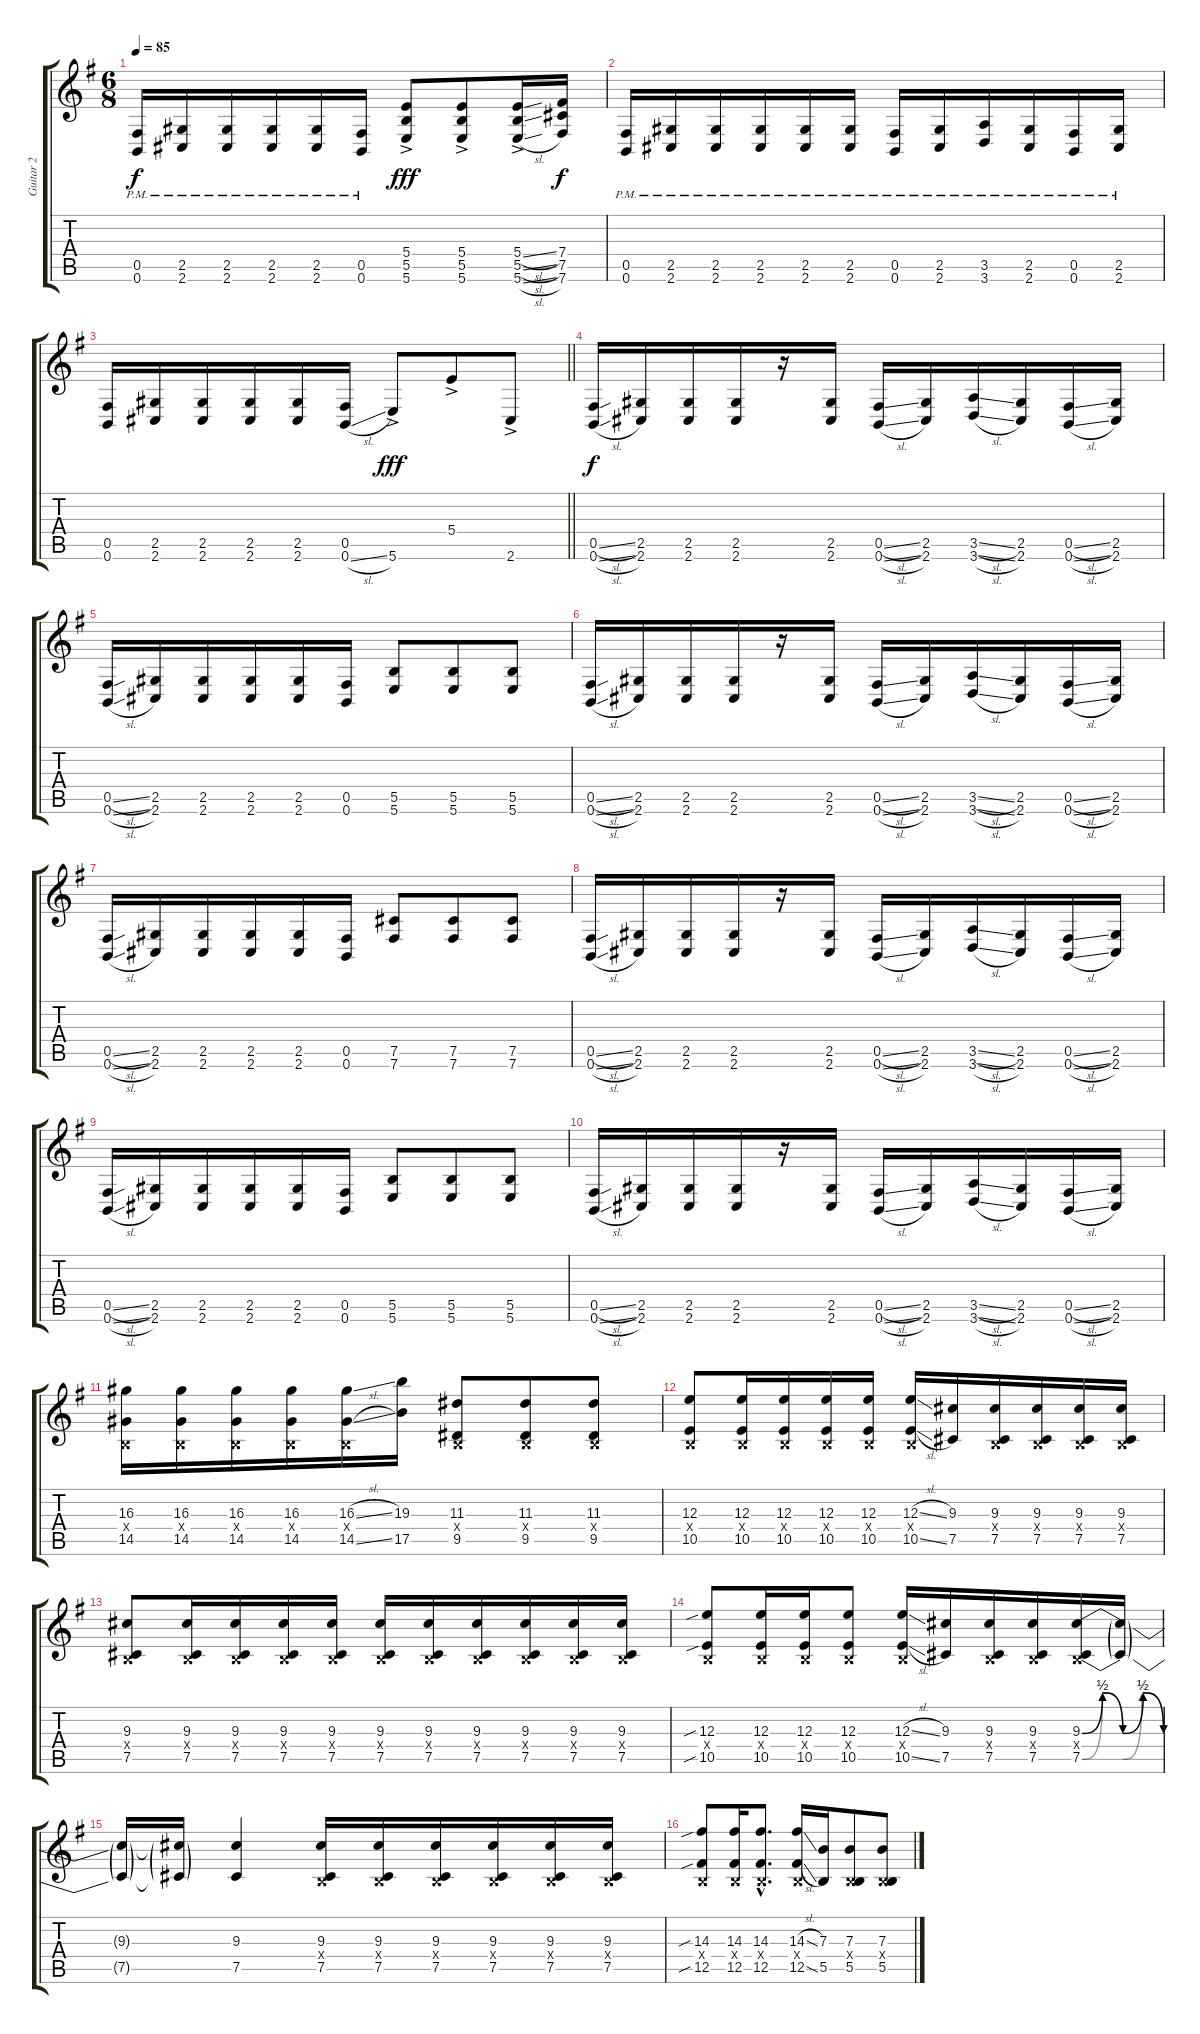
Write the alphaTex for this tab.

\track ("Guitar 2" "Guitar 2") {instrument overdrivenguitar}
\staff {score tabs}
\tuning (Db4 Ab3 E3 B2 Gb2 B1) {hide}
\ts (6 8)
\tempo 85
\clef g2
\ks eminor
(0.5{pm} 0.6{pm}).16{dy f} (2.5{pm} 2.6{pm}).16 (2.5{pm} 2.6{pm}).16 (2.5{pm} 2.6{pm}).16 (2.5{pm} 2.6{pm}).16 (0.5{pm} 0.6{pm}).16 (5.4{ac} 5.5{ac} 5.6{ac}).8{dy fff} (5.4{ac} 5.5{ac} 5.6{ac}).8 (5.4{sl ac} 5.5{sl ac} 5.6{sl ac}).16 (7.4 7.5 7.6).16{dy f} |
(0.5{pm} 0.6{pm}).16 (2.5{pm} 2.6{pm}).16 (2.5{pm} 2.6{pm}).16 (2.5{pm} 2.6{pm}).16 (2.5{pm} 2.6{pm}).16 (2.5{pm} 2.6{pm}).16 (0.5{pm} 0.6{pm}).16 (2.5{pm} 2.6{pm}).16 (3.5{pm} 3.6{pm}).16 (2.5{pm} 2.6{pm}).16 (0.5{pm} 0.6{pm}).16 (2.5{pm} 2.6{pm}).16 |
\barLineRight lightlight
(0.5 0.6).16 (2.5 2.6).16 (2.5 2.6).16 (2.5 2.6).16 (2.5 2.6).16 (0.5 0.6{sl}).16 5.6{ac}.8{dy fff} 5.4{ac}.8 2.6{ac}.8 |
(0.5{sl} 0.6{sl}).16{dy f} (2.5 2.6).16 (2.5 2.6).16 (2.5 2.6).16 r.16 (2.5 2.6).16 (0.5{sl} 0.6{sl}).16 (2.5 2.6).16 (3.5{sl} 3.6{sl}).16 (2.5 2.6).16 (0.5{sl} 0.6{sl}).16 (2.5 2.6).16 |
(0.5{sl} 0.6{sl}).16 (2.5 2.6).16 (2.5 2.6).16 (2.5 2.6).16 (2.5 2.6).16 (0.5 0.6).16 (5.5 5.6).8 (5.5 5.6).8 (5.5 5.6).8 |
(0.5{sl} 0.6{sl}).16 (2.5 2.6).16 (2.5 2.6).16 (2.5 2.6).16 r.16 (2.5 2.6).16 (0.5{sl} 0.6{sl}).16 (2.5 2.6).16 (3.5{sl} 3.6{sl}).16 (2.5 2.6).16 (0.5{sl} 0.6{sl}).16 (2.5 2.6).16 |
(0.5{sl} 0.6{sl}).16 (2.5 2.6).16 (2.5 2.6).16 (2.5 2.6).16 (2.5 2.6).16 (0.5 0.6).16 (7.5 7.6).8 (7.5 7.6).8 (7.5 7.6).8 |
(0.5{sl} 0.6{sl}).16 (2.5 2.6).16 (2.5 2.6).16 (2.5 2.6).16 r.16 (2.5 2.6).16 (0.5{sl} 0.6{sl}).16 (2.5 2.6).16 (3.5{sl} 3.6{sl}).16 (2.5 2.6).16 (0.5{sl} 0.6{sl}).16 (2.5 2.6).16 |
(0.5{sl} 0.6{sl}).16 (2.5 2.6).16 (2.5 2.6).16 (2.5 2.6).16 (2.5 2.6).16 (0.5 0.6).16 (5.5 5.6).8 (5.5 5.6).8 (5.5 5.6).8 |
(0.5{sl} 0.6{sl}).16 (2.5 2.6).16 (2.5 2.6).16 (2.5 2.6).16 r.16 (2.5 2.6).16 (0.5{sl} 0.6{sl}).16 (2.5 2.6).16 (3.5{sl} 3.6{sl}).16 (2.5 2.6).16 (0.5{sl} 0.6{sl}).16 (2.5 2.6).16 |
(16.3 0.4{x} 14.5).16 (16.3 0.4{x} 14.5).16 (16.3 0.4{x} 14.5).16 (16.3 0.4{x} 14.5).16 (16.3{sl} 0.4{x} 14.5{sl}).16 (19.3 17.5).16 (11.3 0.4{x} 9.5).8 (11.3 0.4{x} 9.5).8 (11.3 0.4{x} 9.5).8 |
(12.3 0.4{x} 10.5).8 (12.3 0.4{x} 10.5).16 (12.3 0.4{x} 10.5).16 (12.3 0.4{x} 10.5).16 (12.3 0.4{x} 10.5).16 (12.3{sl} 0.4{x} 10.5{sl}).16 (9.3 7.5).16 (9.3 0.4{x} 7.5).16 (9.3 0.4{x} 7.5).16 (9.3 0.4{x} 7.5).16 (9.3 0.4{x} 7.5).16 |
(9.3 0.4{x} 7.5).8 (9.3 0.4{x} 7.5).16 (9.3 0.4{x} 7.5).16 (9.3 0.4{x} 7.5).16 (9.3 0.4{x} 7.5).16 (9.3 0.4{x} 7.5).16 (9.3 0.4{x} 7.5).16 (9.3 0.4{x} 7.5).16 (9.3 0.4{x} 7.5).16 (9.3 0.4{x} 7.5).16 (9.3 0.4{x} 7.5).16 |
(12.3{sib} 0.4{x} 10.5{sib}).8 (12.3 0.4{x} 10.5).16 (12.3 0.4{x} 10.5).16 (12.3 0.4{x} 10.5).8 (12.3{sl} 0.4{x} 10.5{sl}).16 (9.3 7.5).16 (9.3 0.4{x} 7.5).16 (9.3 0.4{x} 7.5).16 (9.3{be (custom 0 0 15 2 30 0 45 2 60 0)} 0.4{x} 7.5{be (custom 0 0 15 2 30 0 44 2 60 0)}).16 (9.3{t} 7.5{t}).16 |
(9.3{t} 7.5{t}).16 (9.3{t} 7.5{t}).16 (9.3 7.5).4 (9.3 0.4{x} 7.5).16 (9.3 0.4{x} 7.5).16 (9.3 0.4{x} 7.5).16 (9.3 0.4{x} 7.5).16 (9.3 0.4{x} 7.5).16 (9.3 0.4{x} 7.5).16 |
(14.3{sib} 0.4{x} 12.5{sib}).8 (14.3 0.4{x} 12.5).16 (14.3{hac} 0.4{hac x} 12.5{hac}).8{d} (14.3{sl} 0.4{x} 12.5{sl}).16 (7.3 5.5).16 (7.3 0.4{x} 5.5).8 (7.3 0.4{x} 5.5).8
